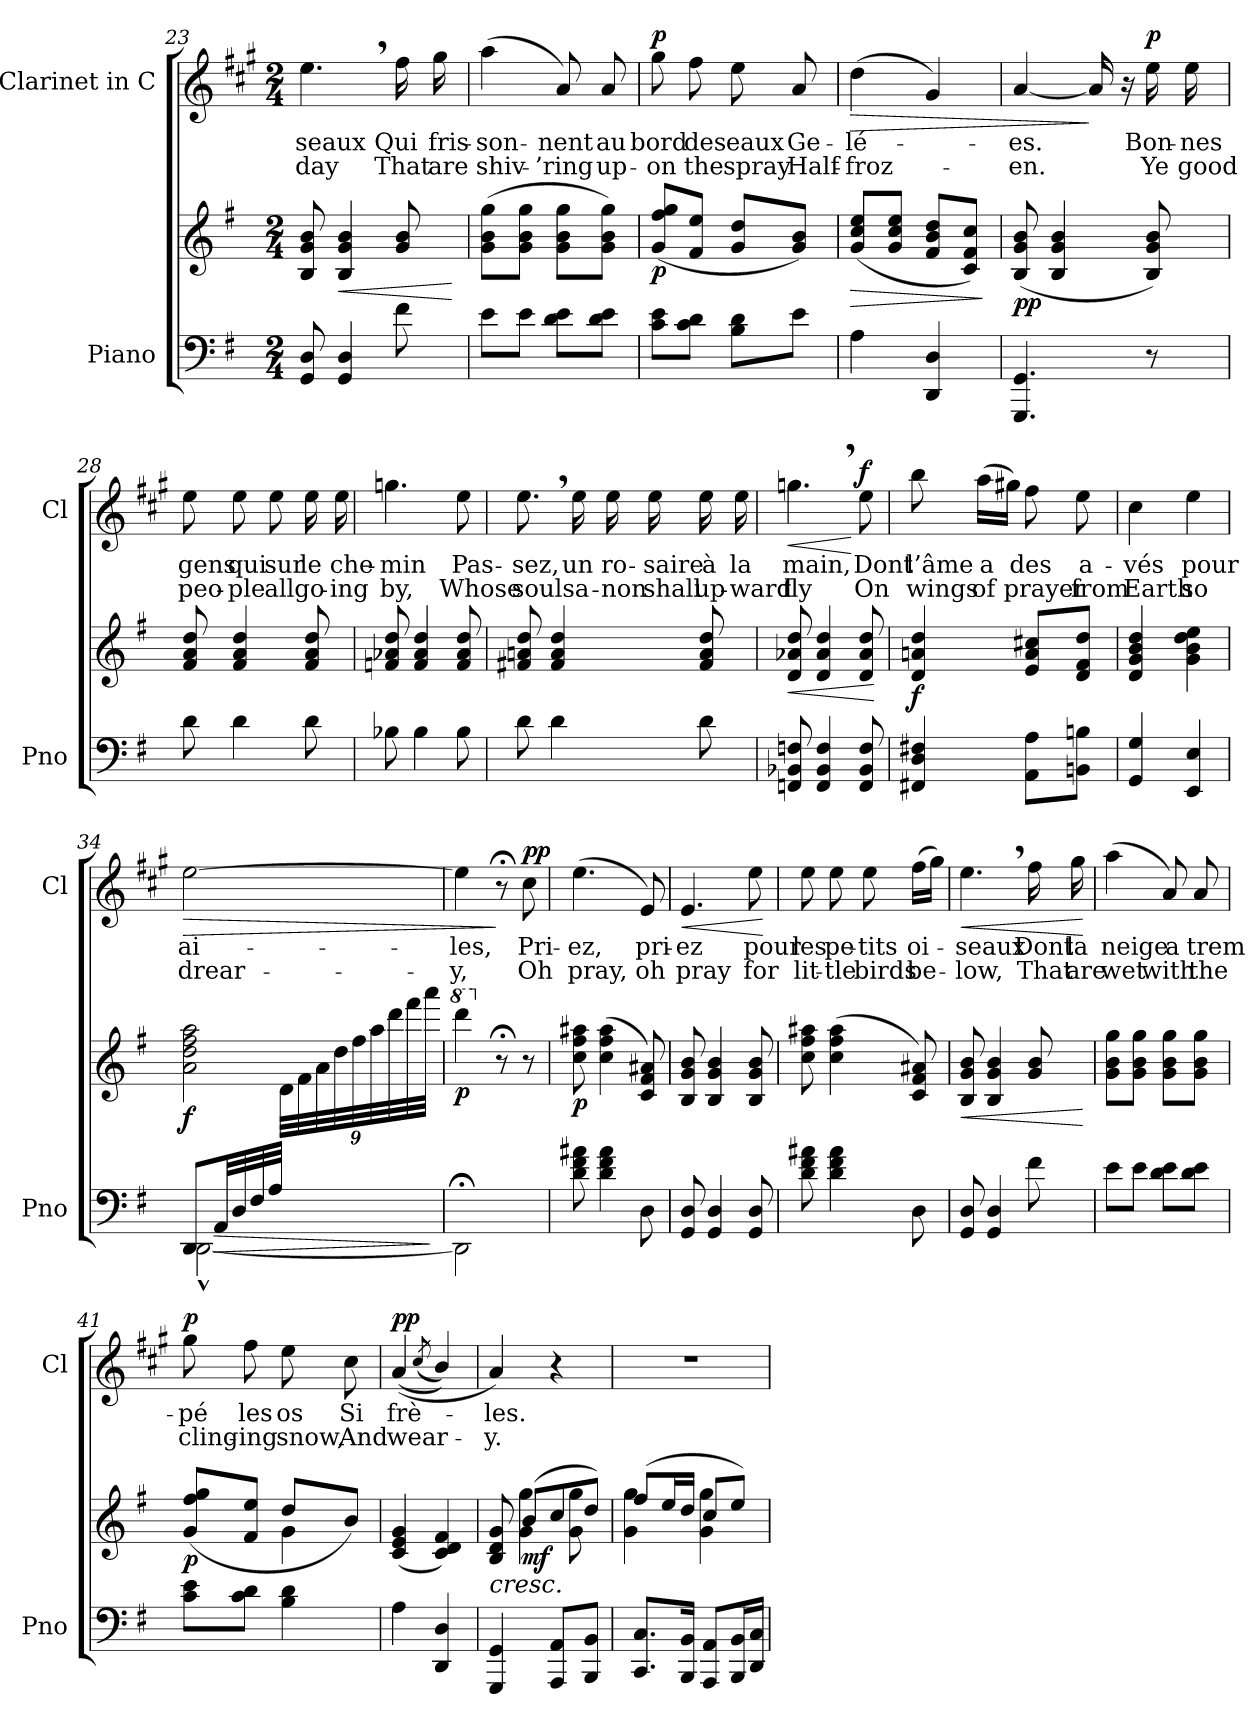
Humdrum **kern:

**kern	**kern	**dynam	**kern	**text	**text	**dynam
*part2	*part2	*part2	*part1	*part1	*part1	*part1
*staff3	*staff2	*staff2/3	*staff1	*staff1	*staff1	*staff1
*I"Piano	*	*	*I"Clarinet in C	*	*	*
*I'Pno	*	*	*I'Cl	*	*	*
*clefF4	*clefG2	*	*clefG2	*	*	*
*	*	*	*ITrd1c2	*	*	*
*k[f#]	*k[f#]	*	*k[f#]	*	*	*
*M2/4	*M2/4	*	*M2/4	*	*	*
=23	=23	=23	=23	=23	=23	=23
!	!	!	!	!LO:LY:b	!LO:LY:b	!
8GG/ 8D/	8B/ 8g/ 8b/	.	4.dd,\	-seaux	-day	.
!	!	!LO:HP:b	!	!	!	!
4GG/ 4D/	4B/ 4g/ 4b/	<	.	.	.	.
!	!	!	!	!LO:LY:b	!LO:LY:b	!
8f#\	8g/ 8b/	.	16ee\	Qui	That	.
!	!	!	!	!LO:LY:b	!LO:LY:b	!
.	.	.	16ff#\	fris-	are	.
.	.	[	.	.	.	.
=24	=24	=24	=24	=24	=24	=24
!	!	!	!	!LO:LY:b	!LO:LY:b	!
8e\L	(>8g\ 8b\ 8gg\L	.	(>4gg\	-son-	shiv-	.
8e\J	8g\ 8b\ 8gg\J	.	.	.	.	.
!	!	!	!	!LO:LY:b	!LO:LY:b	!
8d\ 8e\L	8g\ 8b\ 8gg\L	.	8g/)	-nent	-’ring	.
!	!	!	!	!LO:LY:b	!LO:LY:b	!
8d\ 8e\J	8g\ 8b\ 8gg\J)	.	8g/	au	up-	.
!!LO:LB:g=z
=25	=25	=25	=25	=25	=25	=25
!	!	!LO:DY:b	!	!LO:LY:b	!LO:LY:b	!LO:DY:a
8c\ 8e\L	(<8g/ 8ff#/ 8gg/L	p	8ff#\	bord	-on	p
!	!	!	!	!LO:LY:b	!LO:LY:b	!
8c\ 8d\J	8f#/ 8ee/J	.	8ee\	des	the	.
!	!	!	!	!LO:LY:b	!LO:LY:b	!
8B\ 8d\L	8g/ 8dd/L	.	8dd\	eaux	spray	.
!	!	!	!	!LO:LY:b	!LO:LY:b	!
8e\J	8g/ 8b/J)	.	8g/	Ge-	Half-	.
=26	=26	=26	=26	=26	=26	=26
!	!	!LO:HP:b	!	!LO:LY:b	!LO:LY:b	!LO:HP:b
4A\	(<8g/ 8cc/ 8ee/L	>	(4cc\	-lé-	-froz-	>
.	8g/ 8cc/ 8ee/J	.	.	.	.	.
4DD/ 4D/	8f#/ 8b/ 8dd/L	.	4f#/)	.	.	.
.	8c/ 8f#/ 8cc/J)	.	.	.	.	.
.	.	]	.	.	.	.
=27	=27	=27	=27	=27	=27	=27
!	!	!LO:DY:b	!	!LO:LY:b	!LO:LY:b	!
4.GGG/ 4.GG/	(>8B/ 8g/ 8b/	pp	[<4g/	-es.	-en.	.
.	4B/ 4g/ 4b/	.	.	.	.	.
.	.	.	16g/]	.	.	]
.	.	.	16r	.	.	.
!	!	!	!	!LO:LY:b	!LO:LY:b	!LO:DY:a
8r	8B/ 8g/ 8b/)	.	16dd\	Bon-	Ye	p
!	!	!	!	!LO:LY:b	!LO:LY:b	!
.	.	.	16dd\	-nes	good	.
=28	=28	=28	=28	=28	=28	=28
!	!	!	!	!LO:LY:b	!LO:LY:b	!
8d\	8f#/ 8a/ 8dd/	.	8dd\	gens	peo-	.
!	!	!	!	!LO:LY:b	!LO:LY:b	!
4d\	4f#/ 4a/ 4dd/	.	8dd\	qui	-ple	.
!	!	!	!	!LO:LY:b	!LO:LY:b	!
.	.	.	8dd\	sur	all	.
!	!	!	!	!LO:LY:b	!LO:LY:b	!
8d\	8f#/ 8a/ 8dd/	.	16dd\	le	go-	.
!	!	!	!	!LO:LY:b	!LO:LY:b	!
.	.	.	16dd\	che-	-ing	.
!!LO:LB:g=z
=29	=29	=29	=29	=29	=29	=29
!	!	!	!	!LO:LY:b	!LO:LY:b	!
8B-X\	8fn/ 8a-X/ 8dd/	.	4.ffn\	-min	by,	.
4B-\	4f/ 4a-/ 4dd/	.	.	.	.	.
!	!	!	!	!LO:LY:b	!LO:LY:b	!
8B-\	8f/ 8a-/ 8dd/	.	8dd\	Pas-	Whose	.
=30	=30	=30	=30	=30	=30	=30
!	!	!	!	!LO:LY:b	!LO:LY:b	!
8d\	8f#X/ 8an/ 8dd/	.	8.dd,\	-sez,	souls	.
4d\	4f#/ 4a/ 4dd/	.	.	.	.	.
!	!	!	!	!LO:LY:b	!LO:LY:b	!
.	.	.	16dd\	un	a-	.
!	!	!	!	!LO:LY:b	!LO:LY:b	!
.	.	.	16dd\	ro-	-non	.
!	!	!	!	!LO:LY:b	!LO:LY:b	!
.	.	.	16dd\	-saire	shall	.
!	!	!	!	!LO:LY:b	!LO:LY:b	!
8d\	8f#/ 8a/ 8dd/	.	16dd\	à	up-	.
!	!	!	!	!LO:LY:b	!LO:LY:b	!
.	.	.	16dd\	la	-ward	.
=31	=31	=31	=31	=31	=31	=31
!	!	!LO:HP:b	!	!LO:LY:b	!LO:LY:b	!LO:HP:b
8FFn/ 8BB-X/ 8Fn/	8d/ 8a-X/ 8dd/	<	4.ffn,\	main,	fly	<
4FF/ 4BB-/ 4F/	4d/ 4a-/ 4dd/	.	.	.	.	.
!	!	!	!	!LO:LY:b	!LO:LY:b	!LO:DY:n=1:a
8FF/ 8BB-/ 8F/	8d/ 8a-/ 8dd/	.	8dd\	Dont	On	[ f
.	.	[	.	.	.	.
=32	=32	=32	=32	=32	=32	=32
!	!	!LO:DY:b	!	!LO:LY:b	!LO:LY:b	!
4FF#X/ 4D/ 4F#X/	4d/ 4an/ 4dd/	f	8aa\	l’âme	wings	.
!	!	!	!	!LO:LY:b	!LO:LY:b	!
.	.	.	(>16gg\LL	a	of	.
.	.	.	16ff#X\JJ)	.	.	.
!	!	!	!	!LO:LY:b	!LO:LY:b	!
8AA\ 8A\L	8e/ 8a/ 8cc#X/L	.	8ee\	des	prayer	.
!	!	!	!	!LO:LY:b	!LO:LY:b	!
8BBn\ 8Bn\J	8d/ 8f#/ 8dd/J	.	8dd\	a-	from	.
!!LO:LB:g=z
=33	=33	=33	=33	=33	=33	=33
!	!	!	!	!LO:LY:b	!LO:LY:b	!
4GG/ 4G/	4d/ 4g/ 4b/ 4dd/	.	4b\	-vés	Earth	.
!	!	!	!	!LO:LY:b	!LO:LY:b	!
4EE/ 4E/	4g\ 4b\ 4dd\ 4ee\	.	4dd\	pour	so	.
=34	=34	=34	=34	=34	=34	=34
*^	*^	*	*	*	*	*
!	!	!	!	!LO:DY:b	!	!LO:LY:b	!LO:LY:b	!LO:HP:b
(8DD/L	[2DD^^\	2a\ 2dd\ 2ff#\ 2aa\	4ryy	f	[>2dd\	ai-	drear-	>
!	!	!	!	!LO:HP:b=2	!	!	!	!
32AA/LL	.	.	.	>	.	.	.	.
32D/	.	.	.	.	.	.	.	.
32F#/	.	.	.	.	.	.	.	.
32A/JJJ	.	.	.	.	.	.	.	.
*	*	*	*Xbrackettup	*	*	*	*	*
4ryy	.	.	36d\LL	.	.	.	.	.
.	.	.	36f#\	.	.	.	.	.
.	.	.	36a\	.	.	.	.	.
.	.	.	36dd\	.	.	.	.	.
.	.	.	36ff#\	.	.	.	.	.
.	.	.	36aa\	.	.	.	.	.
.	.	.	36ddd\	.	.	.	.	.
.	.	.	36fff#\	.	.	.	.	.
.	.	.	36aaa\JJ)	.	.	.	.	.
*v	*v	*	*	*	*	*	*	*
*	*v	*v	*	*	*	*	*
.	.	]	.	.	.	.
=35	=35	=35	=35	=35	=35	=35
*	*8va	*	*	*	*	*
!	!	!LO:DY:b	!	!LO:LY:b	!LO:LY:b	!
2DD;\]	4dddd\	p	4dd\]	-les,	-y,	.
*	*X8va	*	*	*	*	*
.	8r;<	.	8r;<	.	.	]
!	!	!	!	!LO:LY:b	!LO:LY:b	!LO:DY:a
.	8r	.	8b\	Pri-	Oh	pp
!!LO:PB:g=z
=36	=36	=36	=36	=36	=36	=36
!	!	!LO:DY:b	!	!LO:LY:b	!LO:LY:b	!
8d\ 8f#\ 8a#X\	8cc\ 8ff#\ 8aa#X\	p	(>4.dd\	-ez,	pray,	.
4d\ 4f#\ 4a#\	(>4cc\ 4ff#\ 4aa#\	.	.	.	.	.
!	!	!	!	!LO:LY:b	!LO:LY:b	!
8D\	8c/ 8f#/ 8a#X/)	.	8d/)	pri-	oh	.
=37	=37	=37	=37	=37	=37	=37
!	!	!	!	!LO:LY:b	!LO:LY:b	!LO:HP:b
8GG/ 8D/	8B/ 8g/ 8b/	.	4.d/	-ez	pray	<
4GG/ 4D/	4B/ 4g/ 4b/	.	.	.	.	.
!	!	!	!	!LO:LY:b	!LO:LY:b	!
8GG/ 8D/	8B/ 8g/ 8b/	.	8dd\	pour	for	.
.	.	.	.	.	.	[
=38	=38	=38	=38	=38	=38	=38
!	!	!	!	!LO:LY:b	!LO:LY:b	!
8d\ 8f#\ 8a#X\	8cc\ 8ff#\ 8aa#X\	.	8dd\	les	lit-	.
!	!	!	!	!LO:LY:b	!LO:LY:b	!
4d\ 4f#\ 4a#\	(>4cc\ 4ff#\ 4aa#\	.	8dd\	pe-	-tle	.
!	!	!	!	!LO:LY:b	!LO:LY:b	!
.	.	.	8dd\	-tits	birds	.
!	!	!	!	!LO:LY:b	!LO:LY:b	!
8D\	8c/ 8f#/ 8a#X/)	.	(>16ee\LL	oi-	be-	.
.	.	.	16ff#\JJ)	.	.	.
=39	=39	=39	=39	=39	=39	=39
!	!	!LO:HP:b	!	!LO:LY:b	!LO:LY:b	!LO:HP:b
8GG/ 8D/	8B/ 8g/ 8b/	<	4.dd,\	-seaux	-low,	<
4GG/ 4D/	4B/ 4g/ 4b/	.	.	.	.	.
!	!	!	!	!LO:LY:b	!LO:LY:b	!
8f#\	8g/ 8b/	.	16ee\	Dont	That	.
!	!	!	!	!LO:LY:b	!LO:LY:b	!
.	.	.	16ff#\	la	are	.
.	.	[	.	.	.	[
=40	=40	=40	=40	=40	=40	=40
!	!	!	!	!LO:LY:b	!LO:LY:b	!
8e\L	8g\ 8b\ 8gg\L	.	(>4gg\	neige	wet	.
8e\J	8g\ 8b\ 8gg\J	.	.	.	.	.
!	!	!	!	!LO:LY:b	!LO:LY:b	!
8d\ 8e\L	8g\ 8b\ 8gg\L	.	8g/)	a	with	.
!	!	!	!	!LO:LY:b	!LO:LY:b	!
8d\ 8e\J	8g\ 8b\ 8gg\J	.	8g/	trem-	the	.
!!LO:LB:g=z
=41	=41	=41	=41	=41	=41	=41
*	*^	*	*	*	*	*
!	!	!	!LO:DY:b	!	!LO:LY:b	!LO:LY:b	!LO:DY:a
8c\ 8e\L	(>8g/ 8ff#/ 8gg/L	4ryy	p	8ff#\	-pé	cling-	p
!	!	!	!	!	!LO:LY:b	!LO:LY:b	!
8c\ 8d\J	8f#/ 8ee/J	.	.	8ee\	les	-ing	.
!	!	!	!	!	!LO:LY:b	!LO:LY:b	!
4B\ 4d\	8dd/L	4g\	.	8dd\	os	snow,	.
!	!	!	!	!	!LO:LY:b	!LO:LY:b	!
.	8b/J)	.	.	8b\	Si	And	.
*	*v	*v	*	*	*	*	*
=42	=42	=42	=42	=42	=42	=42
!	!	!	!	!LO:LY:b	!LO:LY:b	!LO:DY:a
4A\	(>4c/ 4e/ 4g/	.	(<(>4g/	frè-	wear-	pp
.	.	.	(8qb/	.	.	.
4DD/ 4D/	4c/ 4d/ 4f#/)	.	4a/))	.	.	.
=43	=43	=43	=43	=43	=43	=43
!	!	!LO:HP:b	!	!LO:LY:b	!LO:LY:b	!
*	*^	*	*	*	*	*
4GGG/ 4GG/	8B/ 8d/ 8g/	8ryy	<	4g/)	-les.	-y.	.
!	!	!	!LO:DY:b	!	!	!	!
.	(8b/L	4g\ 4gg\	mf	.	.	.	.
8AAA/ 8AA/L	8cc/	.	.	4r	.	.	.
8BBB/ 8BB/J	8dd/J)	8g\ 8gg\	.	.	.	.	.
*	*v	*v	*	*	*	*	*
.	.	[	.	.	.	.
=44	=44	=44	=44	=44	=44	=44
*	*^	*	*	*	*	*
8.CC/ 8.C/L	(8ff#/L	4g\ 4gg\	.	2r	.	.	.
.	16ee/L	.	.	.	.	.	.
16BBB/ 16BB/Jk	16dd/JJ	.	.	.	.	.	.
8AAA/ 8AA/L	8cc/L	4g\ 4gg\	.	.	.	.	.
16BBB/ 16BB/L	8ee/J)	.	.	.	.	.	.
16DD/ 16C/JJ	.	.	.	.	.	.	.
*	*v	*v	*	*	*	*	*
=	=	=	=	=	=	=
*-	*-	*-	*-	*-	*-	*-
